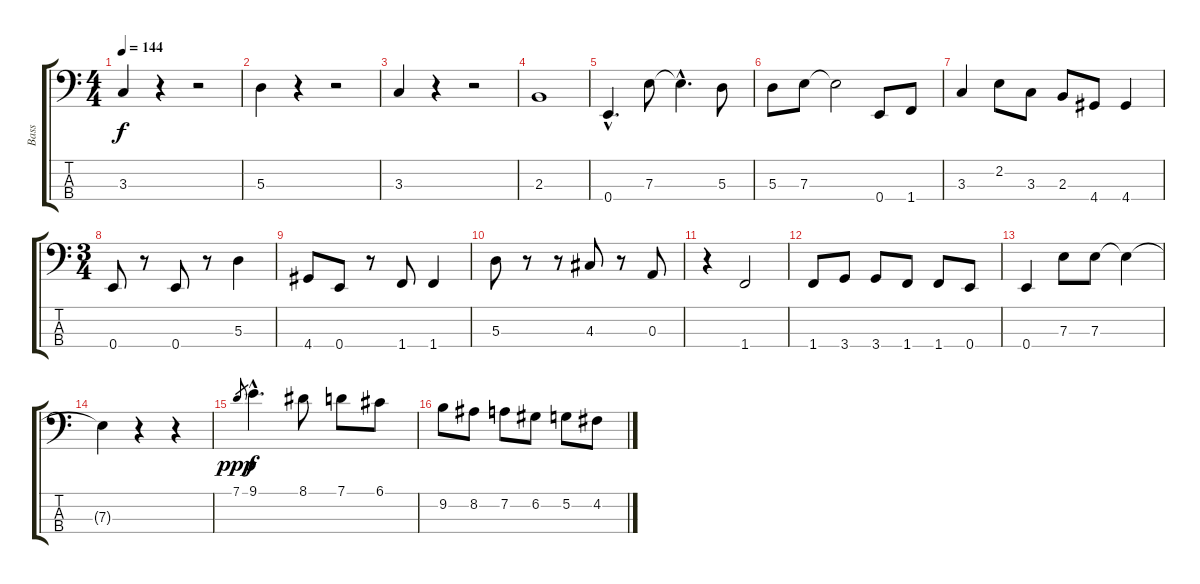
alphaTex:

\track ("Bass" "Bass") {instrument electricbassfinger}
\staff {score tabs}
\tuning (G2 D2 A1 E1) {hide}
\ts (4 4)
\tempo 144
\clef f4
\ks c
3.3.4{dy f} r.4 r.2 |
5.3.4 r.4 r.2 |
3.3.4 r.4 r.2 |
2.3.1 |
0.4{hac}.4{d} 7.3.8 7.3{hac t}.4{d} 5.3.8 |
5.3.8 7.3.8 7.3{t}.2 0.4.8 1.4.8 |
3.3.4 2.2.8 3.3.8 2.3.8 4.4.8 4.4.4 |
\ts (3 4)
0.4.8 r.8 0.4.8 r.8 5.3.4 |
4.4.8 0.4.8 r.8 1.4.8 1.4.4 |
5.3.8 r.8 r.8 4.3.8 r.8 0.3.8 |
r.4 1.4.2 |
1.4.8 3.4.8 3.4.8 1.4.8 1.4.8 0.4.8 |
0.4.4 7.3.8 7.3.8 7.3{t}.4 |
7.3{t}.4 r.4 r.4 |
7.1.8{gr dy ppp} 9.1{hac}.4{d dy f} 8.1.8 7.1.8 6.1.8 |
9.2.8 8.2.8 7.2.8 6.2.8 5.2.8 4.2.8
